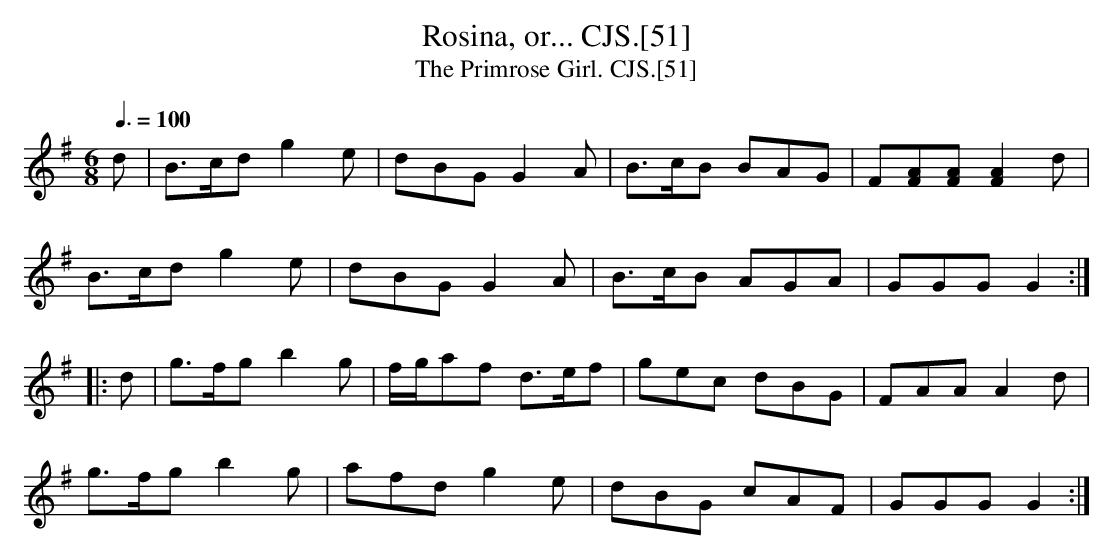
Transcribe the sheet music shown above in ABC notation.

X:1
T:Rosina, or... CJS.[51]
T:Primrose Girl. CJS.[51], The
M:6/8
L:1/8
Q:3/8=100
K:G
d|B>cd g2e|dBG G2A|B>cB BAG|F[AF][AF] [AF]2 d|
B>cd g2e|dBG G2A|B>cB AGA|GGG G2:|
|:d|g>fg b2g|f/g/af d>ef|gec dBG|FAA A2d|
g>fg b2g|afd g2e|dBG cAF|GGG G2:|
